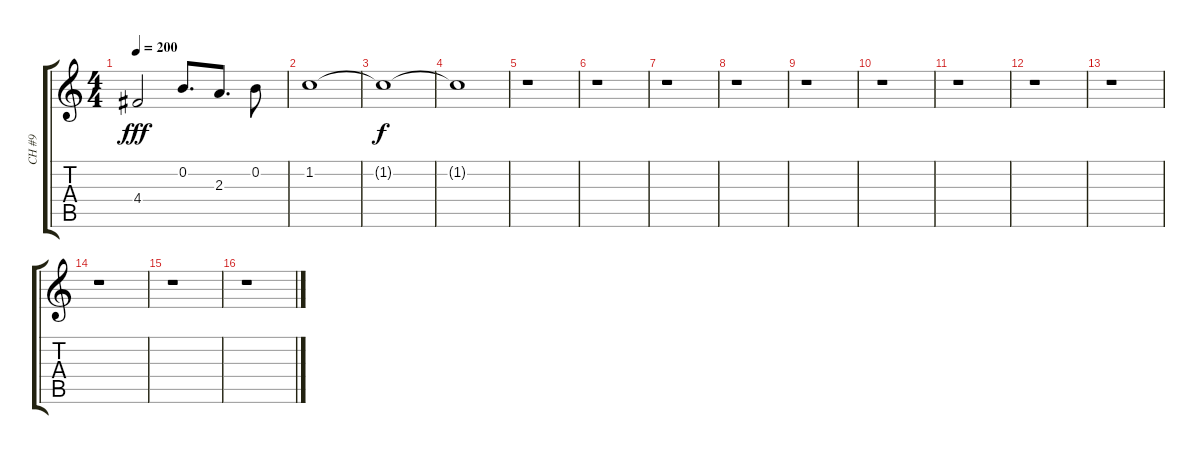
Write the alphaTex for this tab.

\track ("CH #9" "CH #9") {instrument distortionguitar}
\staff {score tabs}
\tuning (E4 B3 G3 D3 A2 E2) {hide}
\ts (4 4)
\tempo 200
\clef g2
\ks c
4.4.2{dy fff} 0.2.8{d} 2.3.8{d} 0.2.8 |
1.2.1 |
1.2{t}.1{dy f} |
1.2{t}.1 |
r.1 |
r.1 |
r.1 |
r.1 |
r.1 |
r.1 |
r.1 |
r.1 |
r.1 |
r.1 |
r.1 |
r.1
